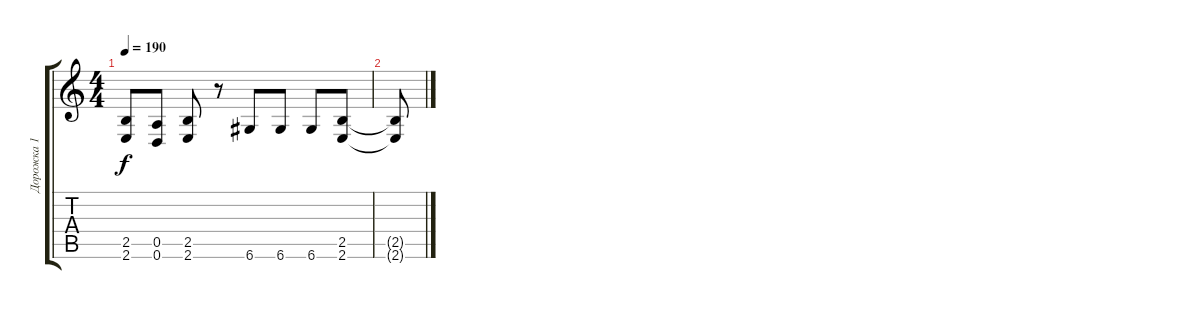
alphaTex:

\track ("Дорожка 1" "Дорожка 1") {instrument distortionguitar}
\staff {score tabs}
\tuning (E4 B3 G3 D3 A2 D2) {hide}
\ts (4 4)
\tempo 190
\clef g2
\ks c
(2.5{t} 2.6{t}).8{dy f} (0.5 0.6).8 (2.5 2.6).8 r.8 6.6.8 6.6.8 6.6.8 (2.5 2.6).8 |
(2.5{t} 2.6{t}).8
